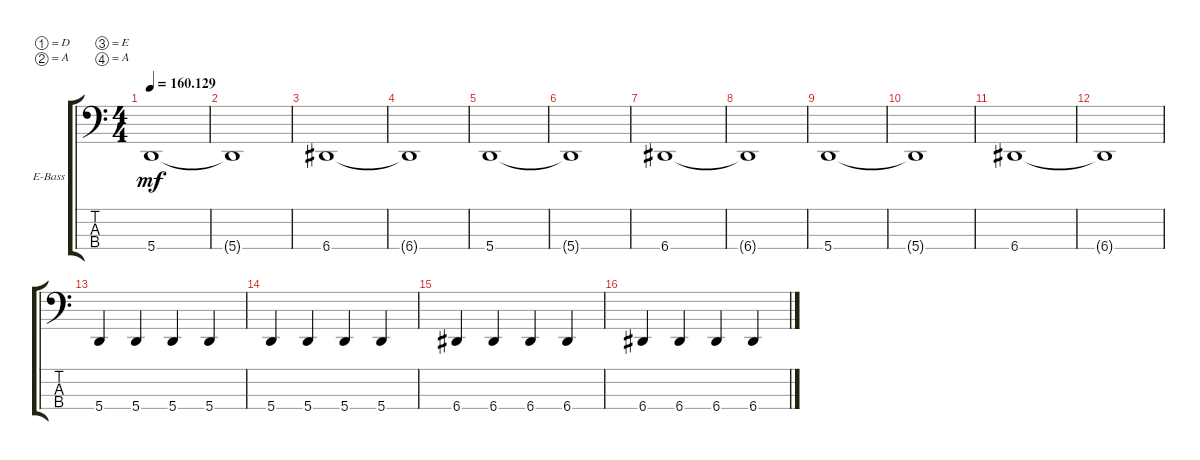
\bracketExtendMode groupsimilarinstruments
\firstSystemTrackNameOrientation horizontal
\otherSystemsTrackNameOrientation horizontal
\track ("Electric Bass" "E-Bass") {instrument electricbassfinger}
\staff {score tabs}
\tuning (D2 A1 E1 A0)
\ts (4 4)
\tempo
160.129
\accidentals auto
\clef f4
\ottava regular
\simile none
\ks c
5.4.1{dy mf} |
5.4{t}.1 |
6.4.1 |
6.4{t}.1 |
5.4.1 |
5.4{t}.1 |
6.4.1 |
6.4{t}.1 |
5.4.1 |
5.4{t}.1 |
6.4.1 |
6.4{t}.1 |
5.4.4 5.4.4 5.4.4 5.4.4 |
5.4.4 5.4.4 5.4.4 5.4.4 |
6.4.4 6.4.4 6.4.4 6.4.4 |
6.4.4 6.4.4 6.4.4 6.4.4
